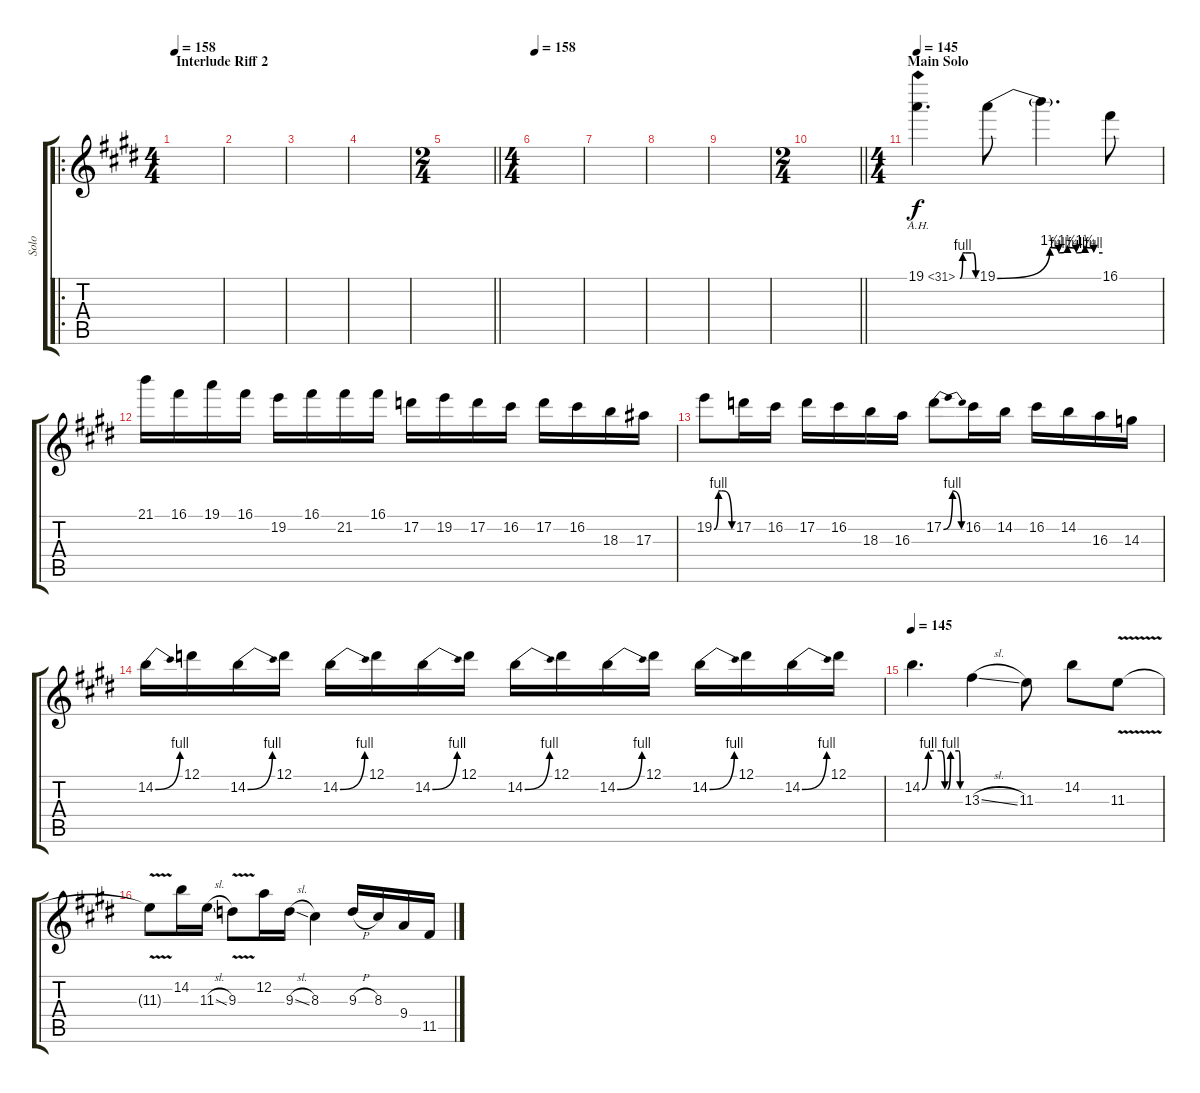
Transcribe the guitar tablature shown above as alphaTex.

\track ("Solo" "Solo") {instrument distortionguitar}
\staff {score tabs}
\tuning (D4 A3 F3 C3 G2 D2) {hide}
\ro
\ts (4 4)
\section ("" "Interlude Riff 2")
\tempo 158
\clef g2
\ks e
|
|
|
|
\ts (2 4)
\barLineRight lightlight
|
\ts (4 4)
\tempo 158
|
|
|
|
\ts (2 4)
\barLineRight lightlight
|
\ts (4 4)
\section ("" "Main Solo")
\tempo 145
19.1{be (custom 0 0 10 4 20 4 43 4 49 4 60 0) ah 12}.4{d} 19.1{be (custom 0 0 30 5 35 4 40 5 45 4 50 5 55 4 60 4)}.8 19.1{t}.4{d} 16.1.8 |
21.1.16 16.1.16 19.1.16 16.1.16 19.2.16 16.1.16 21.2.16 16.1.16 17.2.16 19.2.16 17.2.16 16.2.16 17.2.16 16.2.16 18.3.16 17.3.16 |
19.2{be (custom 0 0 15 4 22 4 25 4 30 4 60 0)}.8 17.2.16 16.2.16 17.2.16 16.2.16 18.3.16 16.3.16 17.2{be (bendrelease 0 0 15 4 46 4 60 0)}.8 16.2.16 14.2.16 16.2.16 14.2.16 16.3.16 14.3.16 |
14.2{be (bend 0 0 60 4)}.16 12.1.16 14.2{be (bend 0 0 60 4)}.16 12.1.16 14.2{be (bend 0 0 60 4)}.16 12.1.16 14.2{be (bend 0 0 60 4)}.16 12.1.16 14.2{be (bend 0 0 60 4)}.16 12.1.16 14.2{be (bend 0 0 60 4)}.16 12.1.16 14.2{be (bend 0 0 60 4)}.16 12.1.16 14.2{be (bend 0 0 60 4)}.16 12.1.16 |
\tempo 145
14.2{be (custom 0 0 10 4 30 4 36 0 40 0 45 4 58 4 60 0)}.4{d} 13.3{sl}.4 11.3.8 14.2.8 11.3{v}.8 |
11.3{t}.8 14.2.16 11.3{sl}.16 9.3{v}.8 12.2.16 9.3{sl}.16 8.3.4 9.3{h}.16 8.3.16 9.4.16 11.5.16
